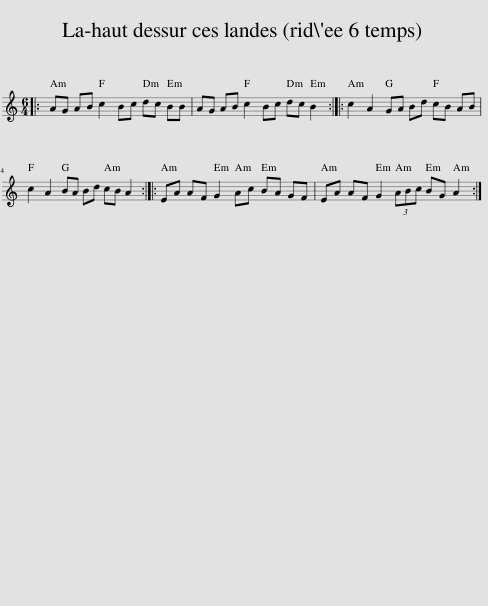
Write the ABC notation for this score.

X:1
L:1/8
M:6/4
I:linebreak $
K:C
V:1 treble
V:1
|: AG AB c2 Bc dc BB | AG AB c2 Bc dc B2 :: c2 A2 GA Bd cB AB |$ c2 A2 BA Bd cB A2 :: EA AF G2 Ac BA GF | %5
 EA AF G2 (3ABc BG A2 :| %6
